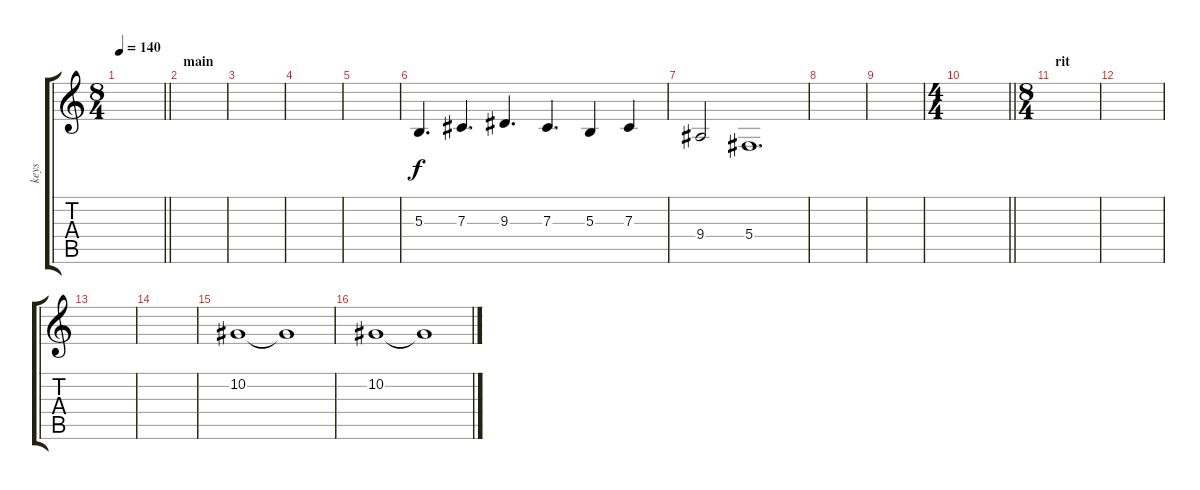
\track ("keys" "keys") {instrument tremolostrings}
\staff {score tabs}
\tuning (Eb4 Bb3 Gb3 Db3 Ab2 Eb2) {hide}
\ts (8 4)
\tempo 140
\clef g2
\barLineRight lightlight
\ks c
|
\section ("" "main")
|
|
|
|
5.3.4{d} 7.3.4{d} 9.3.4{d} 7.3.4{d} 5.3.4 7.3.4 |
9.4.2 5.4.1{d} |
|
|
\ts (4 4)
\barLineRight lightlight
|
\ts (8 4)
\section ("" "rit")
|
|
|
|
10.2.1 10.2{t}.1 |
10.2.1 10.2{t}.1
